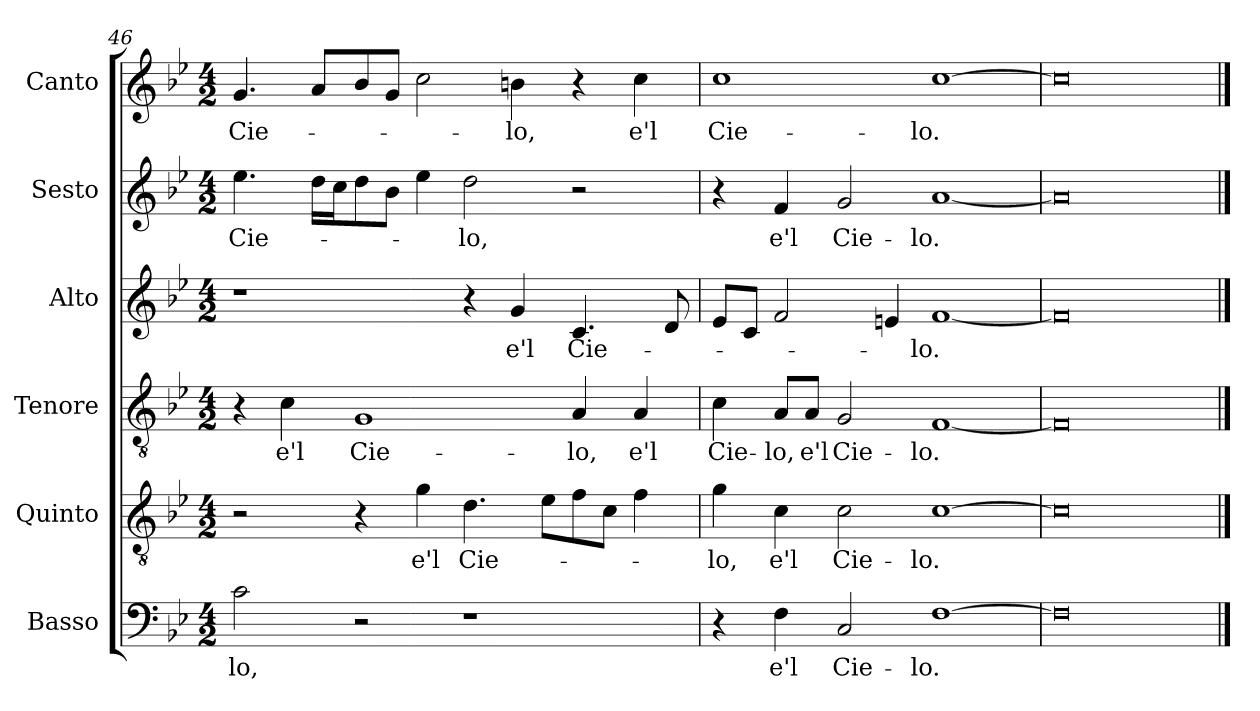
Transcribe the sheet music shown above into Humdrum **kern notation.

**kern	**text	**kern	**text	**kern	**text	**kern	**text	**kern	**text	**kern	**text
*part6	*part6	*part5	*part5	*part4	*part4	*part3	*part3	*part2	*part2	*part1	*part1
*staff6	*staff6	*staff5	*staff5	*staff4	*staff4	*staff3	*staff3	*staff2	*staff2	*staff1	*staff1
*I"Basso	*	*I"Quinto	*	*I"Tenore	*	*I"Alto	*	*I"Sesto	*	*I"Canto	*
*I'B	*	*	*	*I'T	*	*I'A	*	*	*	*I'C	*
*clefF4	*	*clefGv2	*	*clefGv2	*	*clefG2	*	*clefG2	*	*clefG2	*
*k[b-e-]	*	*k[b-e-]	*	*k[b-e-]	*	*k[b-e-]	*	*k[b-e-]	*	*k[b-e-]	*
*B-:	*	*B-:	*	*B-:	*	*B-:	*	*B-:	*	*B-:	*
*M4/2	*	*M4/2	*	*M4/2	*	*M4/2	*	*M4/2	*	*M4/2	*
=46	=46	=46	=46	=46	=46	=46	=46	=46	=46	=46	=46
!	!LO:LY:b	!	!	!	!	!	!	!	!LO:LY:b	!	!LO:LY:b
2c\	-lo,	2r	.	4r	.	1r	.	4.ee-\	Cie-	4.g/	Cie-
!	!	!	!	!	!LO:LY:b	!	!	!	!	!	!
.	.	.	.	4c\	e'l	.	.	.	.	.	.
.	.	.	.	.	.	.	.	16dd\LL	.	8a/L	.
.	.	.	.	.	.	.	.	16cc\J	.	.	.
!	!	!	!	!	!LO:LY:b	!	!	!	!	!	!
2r	.	4r	.	1G	Cie-	.	.	8dd\	.	8b-/	.
.	.	.	.	.	.	.	.	8b-\J	.	8g/J	.
!	!	!	!LO:LY:b	!	!	!	!	!	!	!	!
.	.	4g\	e'l	.	.	.	.	4ee-\	.	2cc\	.
!	!	!	!LO:LY:b	!	!	!	!	!	!LO:LY:b	!	!
1r	.	4.d\	Cie-	.	.	4r	.	2dd\	-lo,	.	.
!	!	!	!	!	!	!	!LO:LY:b	!	!	!	!LO:LY:b
.	.	.	.	.	.	4g/	e'l	.	.	4bn\	-lo,
.	.	8e-\L	.	.	.	.	.	.	.	.	.
!	!	!	!	!	!LO:LY:b	!	!LO:LY:b	!	!	!	!
.	.	8f\	.	4A/	-lo,	4.c/	Cie-	2r	.	4r	.
.	.	8c\J	.	.	.	.	.	.	.	.	.
!	!	!	!	!	!LO:LY:b	!	!	!	!	!	!LO:LY:b
.	.	4f\	.	4A/	e'l	.	.	.	.	4cc\	e'l
.	.	.	.	.	.	8d/	.	.	.	.	.
=47	=47	=47	=47	=47	=47	=47	=47	=47	=47	=47	=47
!	!	!	!LO:LY:b	!	!LO:LY:b	!	!	!	!	!	!LO:LY:b
4r	.	4g\	-lo,	4c\	Cie-	8e-/L	.	4r	.	1cc	Cie-
.	.	.	.	.	.	8c/J	.	.	.	.	.
!	!LO:LY:b	!	!LO:LY:b	!	!LO:LY:b	!	!	!	!LO:LY:b	!	!
4F\	e'l	4c\	e'l	8A/L	-lo,	2f/	.	4f/	e'l	.	.
!	!	!	!	!	!LO:LY:b	!	!	!	!	!	!
.	.	.	.	8A/J	e'l	.	.	.	.	.	.
!	!LO:LY:b	!	!LO:LY:b	!	!LO:LY:b	!	!	!	!LO:LY:b	!	!
2C/	Cie-	2c\	Cie-	2G/	Cie-	.	.	2g/	Cie-	.	.
.	.	.	.	.	.	4en/	.	.	.	.	.
!	!LO:LY:b	!	!LO:LY:b	!	!LO:LY:b	!	!LO:LY:b	!	!LO:LY:b	!	!LO:LY:b
[1F	-lo.	[1c	-lo.	[1F	-lo.	[1f	-lo.	[1a	-lo.	[1cc	-lo.
=48	=48	=48	=48	=48	=48	=48	=48	=48	=48	=48	=48
0F]	.	0c]	.	0F]	.	0f]	.	0a]	.	0cc]	.
==	==	==	==	==	==	==	==	==	==	==	==
*-	*-	*-	*-	*-	*-	*-	*-	*-	*-	*-	*-
